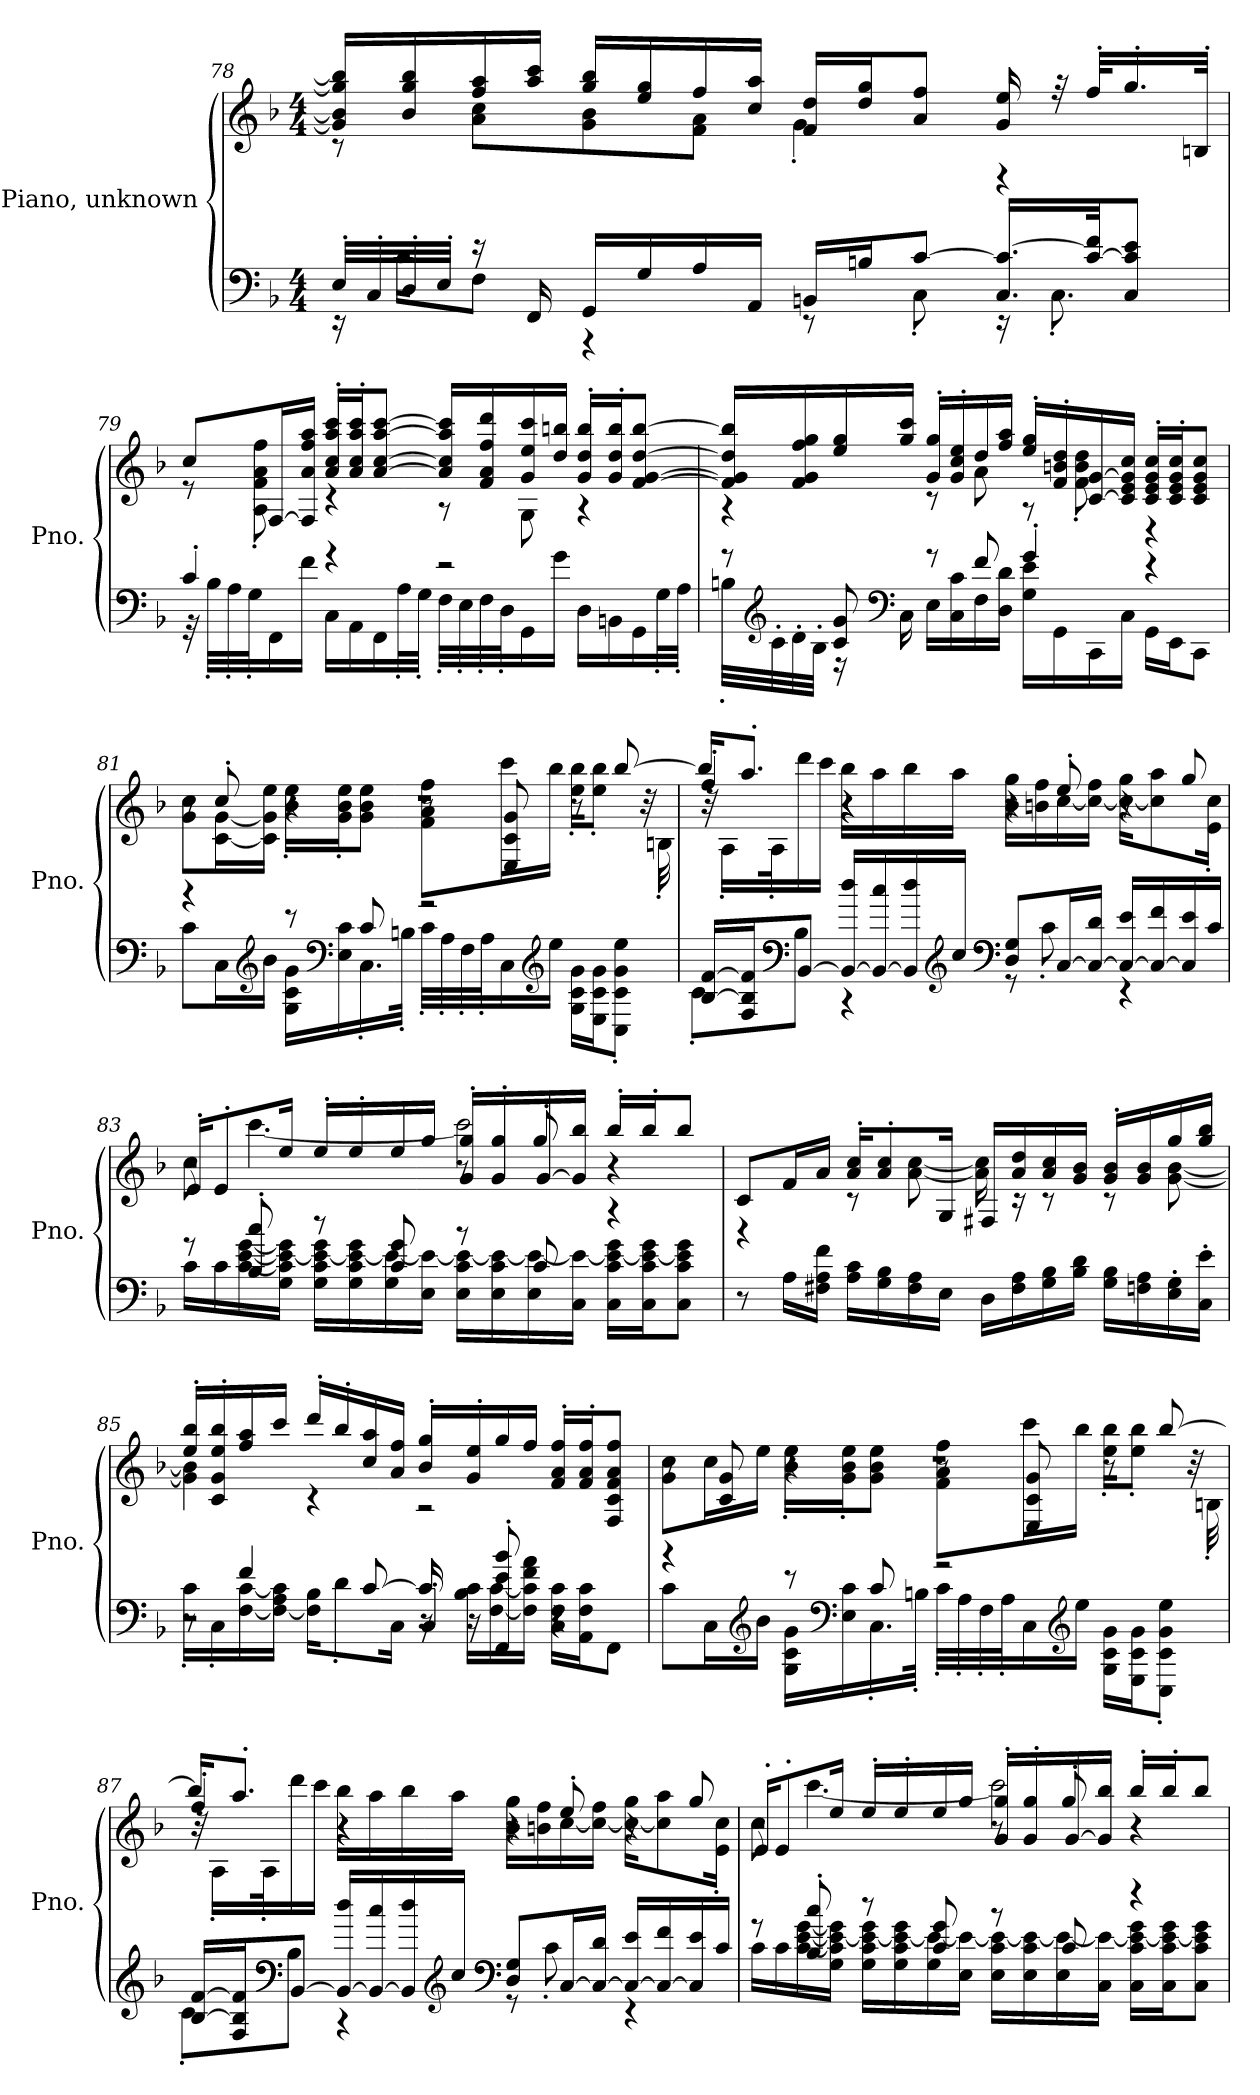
**kern	**kern
*part1	*part1
*staff2	*staff1
*I"Piano, unknown	*
*I'Pno.	*
!!LO:LB:g=z
*clefF4	*clefG2
*k[b-]	*k[b-]
*M4/4	*M4/4
=78	=78
*^	*^
32E'/LLL	16r	16g/] 16b-/] 16gg/] 16bb-/]LL	8r
32C'/	.	.	.
32D'/	16c\KL	16b-/ 16gg/ 16bb-/	.
32E'/JJJ	.	.	.
16r	8F\J	16ff/ 16aa/	8a\ 8cc\L
16FF/	.	16aa/ 16ccc/JJ	.
16GG/LL	4r	16gg/ 16bb-/LL	8g\ 8b-\
16G/	.	16ee/ 16gg/	.
16A/	.	16ff/	8f\ 8a\J
16AA/JJ	.	16cc/ 16aa/JJ	.
16BBn/LL	8r	16f/ 16dd/LL	4g'\
16Bn/J	.	16dd/ 16gg/J	.
[8c/J	8C'\	8a/ 8ff/J	.
16.C/ 16.c/_LL	16r	16g/ 16ee/	4r
.	8.C'\	32r	.
32c/_ 32f/JK	.	32ff'/KLL	.
8C/ 8c/] 8e/J	.	16.gg'/	.
.	.	32Bn'/JJk	.
!!LO:LB:g=z	!!
=79	=79	=79	=79
4c'/	32r	8cc/L	8r
.	32B-'\LLL	.	.
.	32A'\	.	.
.	32G'\J	.	.
.	16FF\	[16F/L	8A\' 8f\' 8a\' 8ff\'
.	16f\JJ	16F/] 16a/ 16ff/ 16aa/JJ	.
4r	16C\LL	16a/' 16cc/' 16aa/' 16ccc/'LL	4r
.	16AA\	16a/' 16cc/' 16aa/' 16ccc/'J	.
.	16FF\	[8a/ [8cc/ [8aa/ [8ccc/J	.
.	32A'\L	.	.
.	32G'\JJJ	.	.
2r	32F'\LLL	16a/] 16cc/] 16aa/] 16ccc/]LL	8r
.	32E'\	.	.
.	32F'\	16f/ 16a/ 16ff/ 16ddd/	.
.	32D'\J	.	.
.	16GG\	16g/ 16ee/ 16ccc/	8G\
.	16g\JJ	16dd/ 16bbn/JJ	.
.	16D\LL	16g/' 16dd/' 16bb/'LL	4r
.	16BBn\	16g/' 16dd/' 16bb/'J	.
.	16GG\	[8f/ [8g/ [8dd/ [8bb/J	.
.	32G'\L	.	.
.	32A'\JJJ	.	.
!!LO:LB:g=z	!!
=80	=80	=80	=80
8r	32Bn'\LLL	16f/] 16g/] 16dd/] 16bb/]LL	4r
*clefG2	*	*	*
.	32c'\	.	.
.	32d'\	16f/ 16g/ 16ff/ 16gg/	.
.	32B'\JJJ	.	.
8c/ 8g/	16r	16ee/ 16gg/	.
*clefF4	*	*	*
.	16C\	16gg/ 16ccc/JJ	.
8r	16E\LL	16g/' 16gg/'LL	8r
.	16C\ 16c\	16g/' 16cc/' 16ee/'	.
8f/	16F\	16dd/	8a\
.	16D\ 16d\JJ	16ff/ 16aa/JJ	.
4g'/	16G\ 16e\LL	16ee/' 16gg/'LL	8r
.	16GG\	16f/' 16bn/' 16dd/'	.
.	16CC\	[16c/ [16g/	8f\' 8b\' 8dd\'
.	16C\JJ	16c/] 16e/ 16g/] 16cc/JJ	.
4r	16GG\LL	16c/' 16e/' 16g/' 16cc/'LL	4r
.	16EE\J	16c/' 16e/' 16g/' 16cc/'J	.
.	8CC\J	8c/ 8e/ 8g/ 8cc/J	.
!!LO:LB:g=z
=81	=81	=81	=81
*	*	*	*^
4r	8c\L	1r	8g\ 8cc\L	8r
.	16C\L	.	[16c\ [16g\L	8cc'/
*clefG2	*	*	*	*
.	16b-\JJ	.	16c\] 16g\] 16ee\JJ	.
8r	16G\ 16c\ 16g\LL	.	16b-\' 16ee\'LL	4r
*clefF4	*	*	*	*
.	16E\ 16c\	.	16g\' 16b-\' 16ee\'J	.
8c/	16.C'\	.	8g\ 8b-\ 8ee\J	.
.	32Bn'\JJk	.	.	.
2r	32c'\LLL	.	8f\ 8a\ 8ff\L	8r
.	32A'\	.	.	.
.	32F'\	.	.	.
.	32A'\J	.	.	.
.	16C\	.	16ccc\L	8E/ 8c/ 8g/
*clefG2	*	*	*	*
.	16ee\JJ	.	16bb-\JJ	.
.	16G\ 16c\ 16g\LL	.	16ee\' 16bb-\'KL	8r
.	16E\ 16c\ 16g\J	.	8ee\' 8bb-\'J	.
.	8C\' 8c\' 8g\' 8ee\'J	.	.	[8bb-/
.	.	.	32r	.
.	.	.	32Bn'\	.
!!LO:PB:g=z	!!	!!
=82	=82	=82	=82	=82
[16B-/ [16f/LL	8c'\L	4ff'/	32r	16bb-/KL]
.	.	.	16A'\LL	.
16F/ 16B-/] 16f/]J	.	.	.	8.aa'/J
.	.	.	32A'\K	.
*clefF4	*	*	*	*
[8BB-/J	8B-\J	.	16ddd\	.
.	.	.	16ccc\JJ	.
16BB-/_ 16dd/LL	4r	4r	16bb-\LL	4r
16BB-/_ 16cc/	.	.	16aa\	.
16BB-/] 16dd/	.	.	16bb-\	.
*clefG2	*	*	*	*
16cc/JJ	.	.	16aa\JJ	.
*clefF4	*	*	*	*
8D/ 8G/L	8r	8r	16b-\ 16gg\LL	4r
.	.	.	16bn\ 16ff\	.
[16C/L	8c'\	8ee'/	[16cc\	.
16C/_ 16d/JJ	.	.	16cc\_ 16ff\JJ	.
16C/_ 16e/LL	4r	4r	16cc\_ 16gg\KL	8r
16C/_ 16f/	.	.	8cc\] 8aa\	.
16C/] 16e/	.	.	.	8gg/
16c/JJ	.	.	16e\' 16cc\'Jk	.
!!LO:LB:g=z	!!	!!
=83	=83	=83	=83	=83
8r	16c\LL	2r	8cc\	16e'/KL
.	16c\	.	.	8e'/
8B-/' 8cc/'	[16c\ [16e\ [16g\	.	[4.ccc\	.
.	16G\ 16c\] 16e\_ 16g\]JJ	.	.	16ee/Jk
8r	16G\ 16c\ 16e\_ 16g\LL	.	.	16ee'/LL
.	16G\ 16c\ 16e\_ 16g\	.	.	16ee'/
8c/ 8g/	16G\ 16e\_	.	.	16ee/
.	16E\ 16e\_JJ	.	.	16gg/JJ
8r	16E\ 16c\ 16e\_LL	8r	2ccc\]	16g/' 16gg/'LL
.	16E\ 16c\ 16e\_	.	.	16g/' 16gg/'
8c/	16E\ 16e\_	8gg'/	.	[16g/
.	16C\ 16e\_JJ	.	.	16g/] 16bb-/JJ
4r	16C\ 16c\ 16e\_ 16g\LL	4r	.	16bb-'/LL
.	16C\ 16c\ 16e\_ 16g\J	.	.	16bb-'/J
.	8C\ 8c\ 8e\] 8g\J	.	.	8bb-/J
*v	*v	*	*	*
*	*	*v	*v
=84	=84	=84
8r	8c/L	4r
16A\LL	16f/L	.
16F#X\ 16A\ 16f\JJ	16a/JJ	.
16A\ 16c\LL	16a/' 16cc/'KL	8r
16G\ 16B-\	8a/' 8cc/'	.
16F#\ 16A\	.	[8a\ [8cc\
16E\JJ	16G/Jk	.
16D\LL	16F#X/LL	16a\] 16cc\]
16F#\ 16A\	16a/ 16dd/	16r
16G\ 16B-\	16a/ 16cc/	8r
16B-\ 16d\JJ	16g/ 16b-/JJ	.
16G\ 16B-\LL	16g/' 16b-/'LL	8r
16Fn\ 16A\	16g/ 16b-/	.
16E\' 16G\'	16gg/	[8g\ [8b-\
16C\' 16e\'JJ	16gg/ 16bb-/JJ	.
!!LO:LB:g=z	!!
=85	=85	=85
*^	*	*
*	*^	*	*
8r	16c'\LL	2r	16ee/' 16bb-/'LL	4g\] 4b-\]
.	16C'\	.	16c/' 16g/' 16ee/' 16bb-/'	.
4f/	[16F\ [16c\	.	16ff/ 16aa/	.
.	16F\_ 16A\ 16c\]JJ	.	16ccc/JJ	.
.	16F\] 16B-\KL	.	16ddd'/LL	4r
.	8d'\	.	16bb-'/	.
[8c/	.	.	16cc/ 16aa/	.
.	16C\Jk	.	16a/ 16ff/JJ	.
16c/]	16r	4C'/	16b-/' 16gg/'LL	2r
16r	16B-\ 16c\LL	.	16g/' 16ee/'	.
8FF/' 8e/' 8b-/'	[16F\ [16c\	.	16gg/	.
.	16F\] 16c\] 16f\ 16a\JJ	.	16ff/JJ	.
4r	16C\ 16F\ 16c\LL	4r	16f/' 16a/' 16ff/'LL	.
.	16AA\ 16F\ 16c\J	.	16f/' 16a/' 16ff/'J	.
.	8FF\J	.	8F/ 8c/ 8f/ 8a/ 8ff/J	.
*	*v	*v	*	*
!!LO:LB:g=z
=86	=86	=86	=86
*	*	*	*^
4r	8c\L	1r	8g\ 8cc\L	8r
.	16C\L	.	16cc\L	8c/ 8g/
*clefG2	*	*	*	*
.	16b-\JJ	.	16ee\JJ	.
8r	16G\ 16c\ 16g\LL	.	16b-\' 16ee\'LL	4r
*clefF4	*	*	*	*
.	16E\ 16c\	.	16g\' 16b-\' 16ee\'J	.
8c/	16.C'\	.	8g\ 8b-\ 8ee\J	.
.	32Bn'\JJk	.	.	.
2r	32c'\LLL	.	8f\ 8a\ 8ff\L	8r
.	32A'\	.	.	.
.	32F'\	.	.	.
.	32A'\J	.	.	.
.	16C\	.	16ccc\L	8E/ 8c/ 8g/
*clefG2	*	*	*	*
.	16ee\JJ	.	16bb-\JJ	.
.	16G\ 16c\ 16g\LL	.	16ee\' 16bb-\'KL	8r
.	16E\ 16c\ 16g\J	.	8ee\' 8bb-\'J	.
.	8C\' 8c\' 8g\' 8ee\'J	.	.	[8bb-/
.	.	.	32r	.
.	.	.	32Bn'\	.
!!LO:LB:g=z	!!	!!
=87	=87	=87	=87	=87
[16B-/ [16f/LL	8c'\L	4ff'/	32r	16bb-/KL]
.	.	.	16A'\LL	.
16F/ 16B-/] 16f/]J	.	.	.	8.aa'/J
.	.	.	32A'\K	.
*clefF4	*	*	*	*
[8BB-/J	8B-\J	.	16ddd\	.
.	.	.	16ccc\JJ	.
16BB-/_ 16dd/LL	4r	4r	16bb-\LL	4r
16BB-/_ 16cc/	.	.	16aa\	.
16BB-/] 16dd/	.	.	16bb-\	.
*clefG2	*	*	*	*
16cc/JJ	.	.	16aa\JJ	.
*clefF4	*	*	*	*
8D/ 8G/L	8r	8r	16b-\ 16gg\LL	4r
.	.	.	16bn\ 16ff\	.
[16C/L	8c'\	8ee'/	[16cc\	.
16C/_ 16d/JJ	.	.	16cc\_ 16ff\JJ	.
16C/_ 16e/LL	4r	4r	16cc\_ 16gg\KL	8r
16C/_ 16f/	.	.	8cc\] 8aa\	.
16C/] 16e/	.	.	.	8gg/
16c/JJ	.	.	16e\' 16cc\'Jk	.
!!LO:LB:g=z	!!	!!
=88	=88	=88	=88	=88
8r	16c\LL	2r	8cc\	16e'/KL
.	16c\	.	.	8e'/
8B-/' 8cc/'	[16c\ [16e\ [16g\	.	[4.ccc\	.
.	16G\ 16c\] 16e\_ 16g\]JJ	.	.	16ee/Jk
8r	16G\ 16c\ 16e\_ 16g\LL	.	.	16ee'/LL
.	16G\ 16c\ 16e\_ 16g\	.	.	16ee'/
8c/ 8g/	16G\ 16e\_	.	.	16ee/
.	16E\ 16e\_JJ	.	.	16gg/JJ
8r	16E\ 16c\ 16e\_LL	8r	2ccc\]	16g/' 16gg/'LL
.	16E\ 16c\ 16e\_	.	.	16g/' 16gg/'
8c/	16E\ 16e\_	8gg'/	.	[16g/
.	16C\ 16e\_JJ	.	.	16g/] 16bb-/JJ
4r	16C\ 16c\ 16e\_ 16g\LL	4r	.	16bb-'/LL
.	16C\ 16c\ 16e\_ 16g\J	.	.	16bb-'/J
.	8C\ 8c\ 8e\] 8g\J	.	.	8bb-/J
*v	*v	*	*	*
*	*v	*v	*v
=	=
*-	*-
